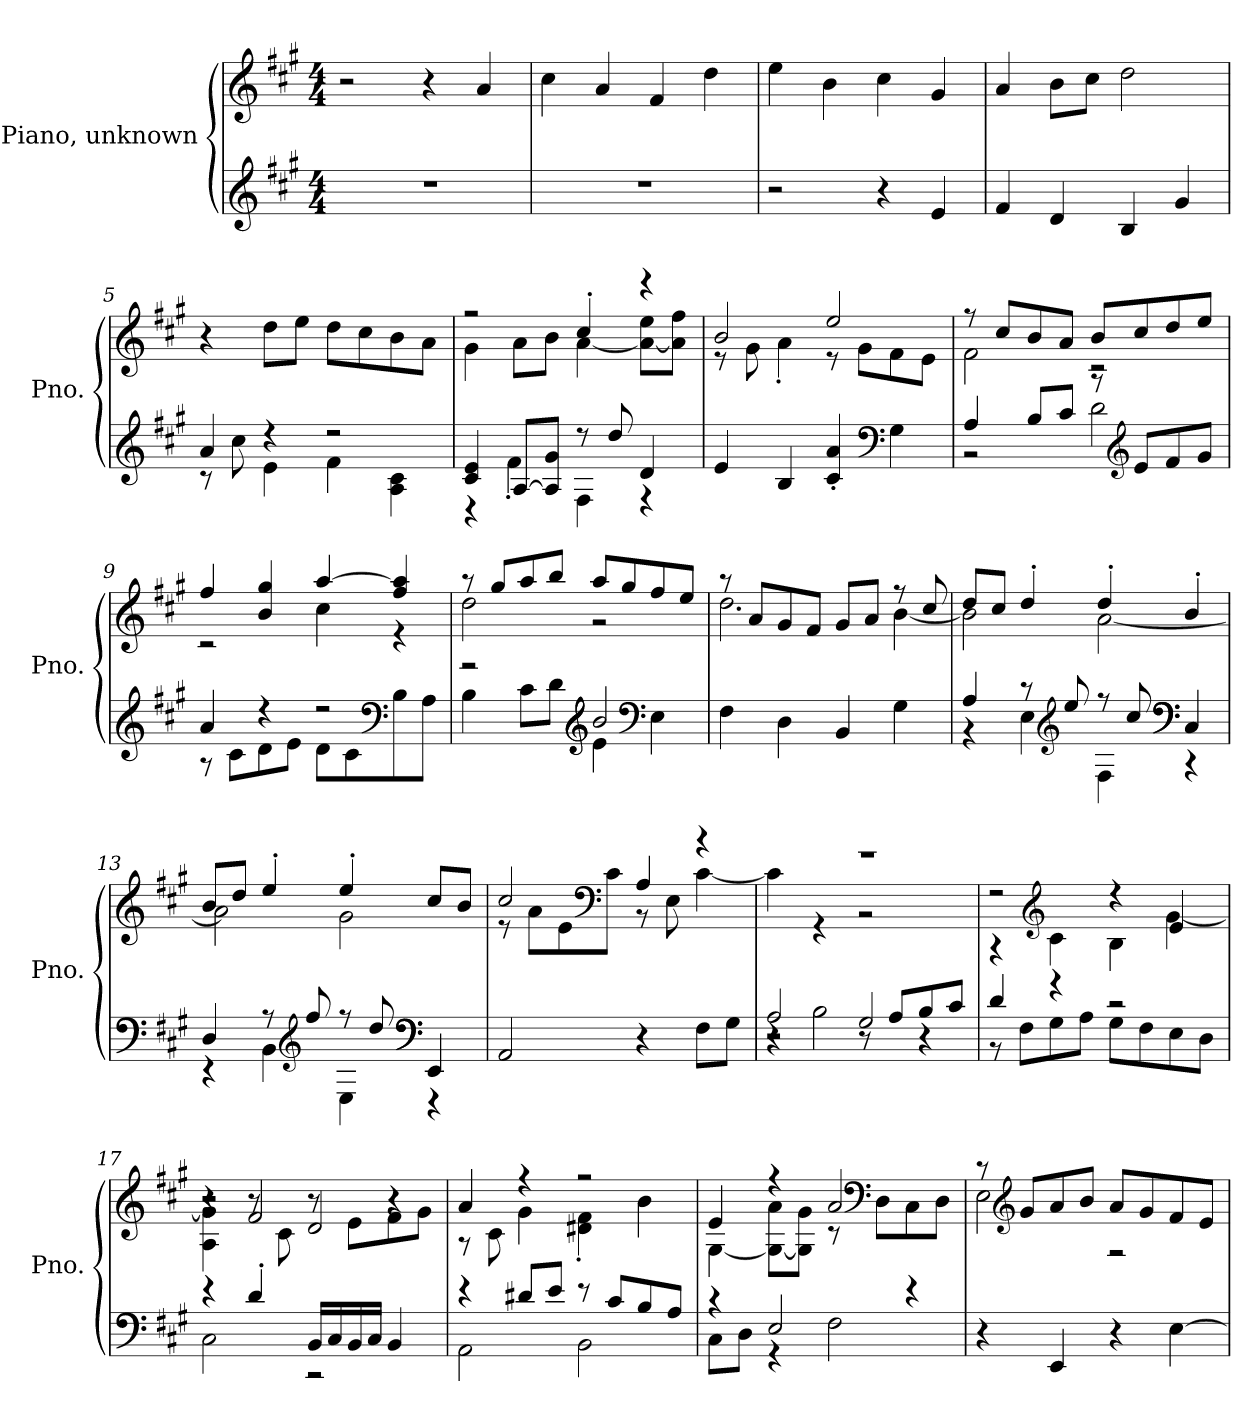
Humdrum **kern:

**kern	**kern
*part1	*part1
*staff2	*staff1
*I"Piano, unknown	*
*I'Pno.	*
*clefG2	*clefG2
*k[f#c#g#]	*k[f#c#g#]
*M4/4	*M4/4
*MM120	*MM120
=1	=1
1r	2r
.	4r
.	4a/
=2	=2
1r	4cc#\
.	4a/
.	4f#/
.	4dd\
=3	=3
2r	4ee\
.	4b\
4r	4cc#\
4e/	4g#/
=4	=4
4f#/	4a/
4d/	8b\L
.	8cc#\J
4B/	2dd\
4g#/	.
=5	=5
*^	*
4a/	8r	4r
.	8cc#\	.
4r	4e\	8dd\L
.	.	8ee\J
2r	4f#\	8dd\L
.	.	8cc#\
.	4A\ 4c#\	8b\
.	.	8a\J
=6	=6	=6
*	*	*^
4c#/ 4e/	4r	2r	4g#\
[8A/L	4f#'\	.	8a\L
8A/] 8g#/J	.	.	8b\J
8r	4F#\	4cc#'/	[4a\
8dd/	.	.	.
4d/	4r	4r	8a\_ 8ee\L
.	.	.	8a\] 8ff#\J
*v	*v	*	*
!!LO:LB:g=z	!!
=7	=7	=7
4e/	2b/	8r
.	.	8g#\
4B/	.	4a'\
4c#/' 4a/'	2ee/	8r
.	.	8g#\L
*clefF4	*	*
4G#\	.	8f#\
.	.	8e\J
=8	=8	=8
*^	*	*
4A/	2r	8r	2f#\
.	.	8cc#/L	.
8B/L	.	8b/	.
8c#/J	.	8a/J	.
8r	2d\	8b/L	2r
*clefG2	*	*	*
8e/L	.	8cc#/	.
8f#/	.	8dd/	.
8g#/J	.	8ee/J	.
=9	=9	=9	=9
4a/	8r	4ff#/	2r
.	8c#\L	.	.
4r	8d\	4b/ 4gg#/	.
.	8e\J	.	.
2r	8d\L	[4aa/	4cc#\
.	8c#\	.	.
*clefF4	*	*	*
.	8B\	4ff#/ 4aa/]	4r
.	8A\J	.	.
=10	=10	=10	=10
2r	4B\	8r	2dd\
.	.	8gg#/L	.
.	8c#\L	8aa/	.
.	8d\J	8bb/J	.
*clefG2	*	*	*
2b/	4e\	8aa/L	2r
.	.	8gg#/	.
*clefF4	*	*	*
.	4E\	8ff#/	.
.	.	8ee/J	.
*v	*v	*	*
!!LO:LB:g=z	!!
=11	=11	=11
4F#\	8r	2.dd\
.	8a/L	.
4D\	8g#/	.
.	8f#/J	.
4BB/	8g#/L	.
.	8a/J	.
4G#\	8r	[4b\
.	8cc#/	.
=12	=12	=12
*^	*	*
4A/	4r	8dd/L	2b\]
.	.	8cc#/J	.
8r	4E\	4dd'/	.
*clefG2	*	*	*
8ee/	.	.	.
8r	4F#\	4dd'/	[2a\
8cc#/	.	.	.
*clefF4	*	*	*
4C#/	4r	4b'/	.
=13	=13	=13	=13
4D/	4r	8b/L	2a\]
.	.	8dd/J	.
8r	4BB\	4ee'/	.
*clefG2	*	*	*
8ff#/	.	.	.
8r	4E\	4ee'/	2g#\
8dd/	.	.	.
*clefF4	*	*	*
4EE/	4r	8cc#/L	.
.	.	8b/J	.
*v	*v	*	*
!!LO:LB:g=z	!!
=14	=14	=14
2AA/	2cc#/	8r
.	.	8a\L
.	.	8e\
*	*clefF4	*
.	.	8c#\J
4r	4A/	8r
.	.	8E\
8F#\L	4r	[4c#\
8G#\J	.	.
=15	=15	=15
*^	*	*
*	*^	*	*
2r	4r	2A/	1r	4c#\]
.	2B\	.	.	4r
8r	.	2G#/	.	2r
8A/L	.	.	.	.
8B/	4r	.	.	.
8c#/J	.	.	.	.
*	*v	*v	*	*
=16	=16	=16	=16
4d/	8r	2r	4r
.	8F#\L	.	.
*	*	*clefG2	*
4r	8G#\	.	4c#\
.	8A\J	.	.
2r	8G#\L	4r	4B\
.	8F#\	.	.
.	8E\	4e/	[4g#\
.	8D\J	.	.
=17	=17	=17	=17
*	*	*	*^
4r	2C#\	4r	4A\ 4g#\]	2r
4d'/	.	2f#/	8r	.
.	.	.	8c#\	.
16BB/LL	2r	.	8r	2d/
16C#/	.	.	.	.
16BB/	.	.	8e\L	.
16C#/JJ	.	.	.	.
4BB/	.	4r	8f#\	.
.	.	.	8g#\J	.
*	*	*	*v	*v
!!LO:LB:g=z
=18	=18	=18	=18
4r	2AA\	4a/	8r
.	.	.	8c#\
8d#X/L	.	4r	4g#\
8e/J	.	.	.
8r	2BB\	2r	4d#X\' 4f#\'
8c#/L	.	.	.
8B/	.	.	4b\
8A/J	.	.	.
=19	=19	=19	=19
4r	8C#\L	4e/	[4G#\
.	8D\J	.	.
2E/	4r	4r	8G#\_ 8a\L
.	.	.	8G#\] 8g#\J
.	2F#\	2a/	8r
*	*	*clefF4	*
.	.	.	8D\L
4r	.	.	8C#\
.	.	.	8D\J
*v	*v	*	*
=20	=20	=20
4r	8r	2E\
*	*clefG2	*
.	8g#/L	.
4EE/	8a/	.
.	8b/J	.
4r	8a/L	2r
.	8g#/	.
[4E\	8f#/	.
.	8e/J	.
*	*v	*v
=	=
*-	*-
